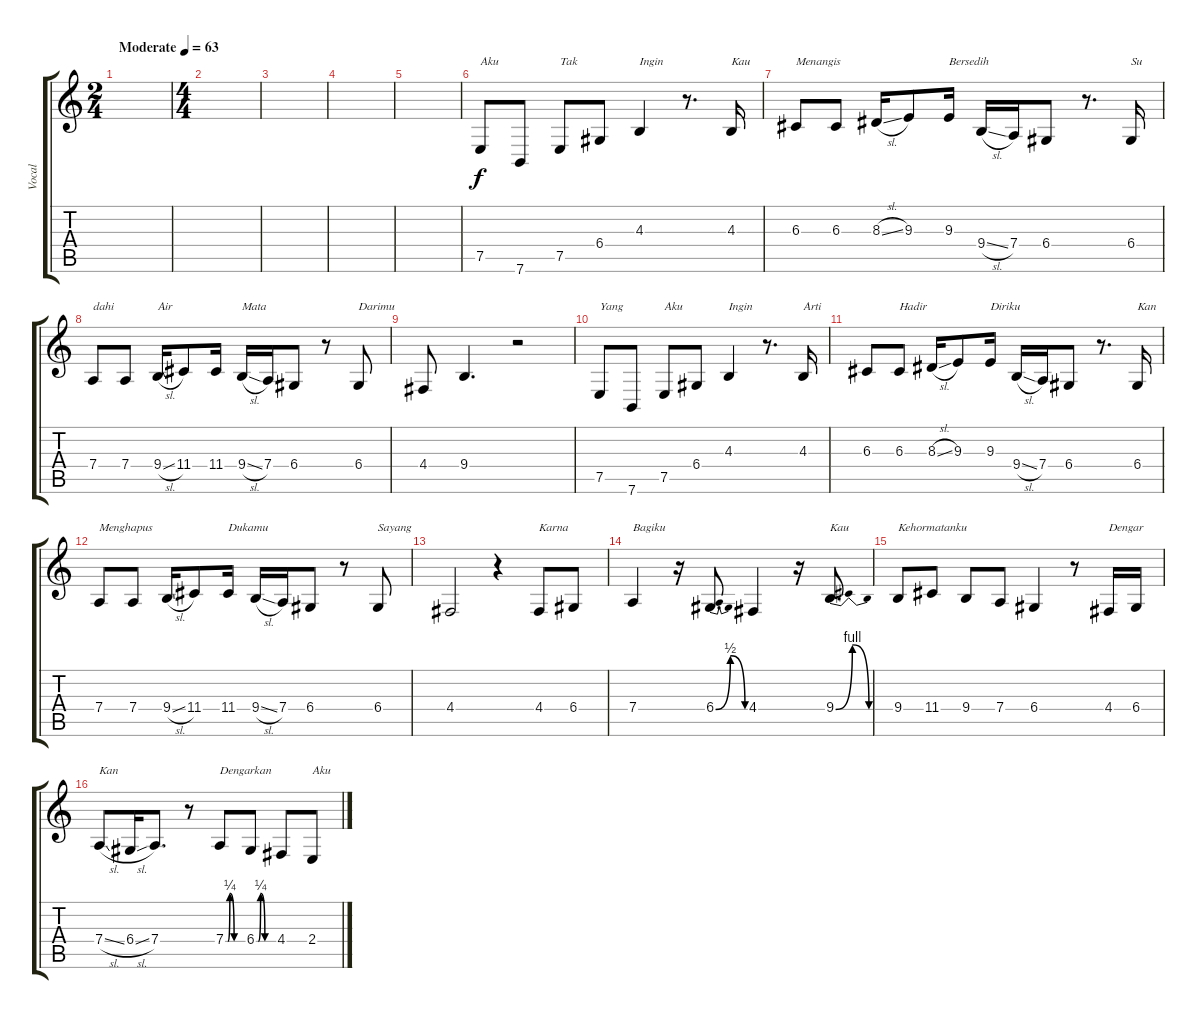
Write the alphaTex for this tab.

\track ("Vocal" "Vocal") {instrument viola}
\staff {score tabs}
\tuning (E4 B3 G3 D3 A2 E2) {hide}
\ts (2 4)
\tempo (63 "Moderate")
\clef g2
\ks c
|
\ts (4 4)
|
|
|
|
7.5.8{txt "Aku"} 7.6.8 7.5.8{txt "Tak"} 6.4.8 4.3.4{txt "Ingin"} r.8{d} 4.3.16{txt "Kau"} |
6.3.8{txt "Menangis"} 6.3.8 8.3{sl}.16 9.3.8 9.3.16{txt "Bersedih"} 9.4{sl}.16 7.4.16 6.4.8 r.8{d} 6.4.16{txt "Su"} |
7.4.8{txt "dahi"} 7.4.8 9.4{sl}.16{txt "Air"} 11.4.8 11.4.16 9.4{sl}.16{txt "Mata"} 7.4.16 6.4.8 r.8 6.4.8{txt "Darimu"} |
4.4.8 9.4.4{d} r.2 |
7.5.8{txt "Yang"} 7.6.8 7.5.8{txt "Aku"} 6.4.8 4.3.4{txt "Ingin"} r.8{d} 4.3.16{txt "Arti"} |
6.3.8 6.3.8{txt "Hadir"} 8.3{sl}.16 9.3.8 9.3.16{txt "Diriku"} 9.4{sl}.16 7.4.16 6.4.8 r.8{d} 6.4.16{txt "Kan"} |
7.4.8{txt "Menghapus"} 7.4.8 9.4{sl}.16 11.4.8 11.4.16{txt "Dukamu"} 9.4{sl}.16 7.4.16 6.4.8 r.8 6.4.8{txt "Sayang"} |
4.4.2 r.4 4.4.8{txt "Karna"} 6.4.8 |
7.4.4{txt "Bagiku"} r.16 6.4{be (bendrelease 0 0 30 2 30 2 60 0)}.8{d} 4.4.4 r.16 9.4{be (bendrelease 0 0 30 4 30 4 60 0)}.8{d txt "Kau"} |
9.4.8{txt "Kehormatanku"} 11.4.8 9.4.8 7.4.8 6.4.4 r.8 4.4.16{txt "Dengar"} 6.4.16 |
7.4{sl}.8{txt "Kan"} 6.4{sl}.16 7.4.8{d} r.8 7.4{be (custom 0 0 8 0 15 1 30 0 60 0)}.8{txt "Dengarkan"} 6.4{be (custom 0 0 7 0 15 1 30 0 60 0)}.8 4.4.8 2.4{sl}.8{txt "Aku"}
